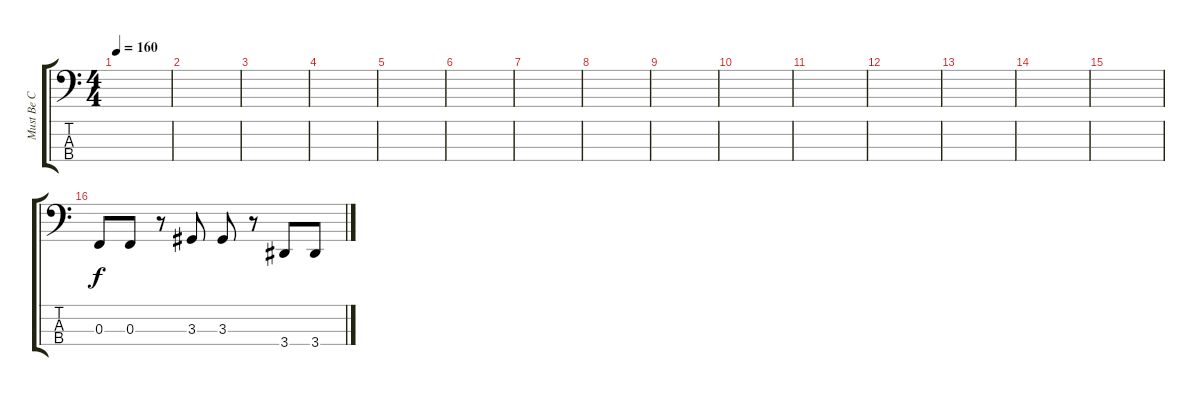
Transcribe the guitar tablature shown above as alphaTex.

\track ("Must Be C Tuned" "Must Be C ") {instrument electricbassfinger}
\staff {score tabs}
\tuning (Eb2 Bb1 F1 C1) {hide}
\ts (4 4)
\tempo 160
\clef f4
\ks c
|
|
|
|
|
|
|
|
|
|
|
|
|
|
|
0.3.8 0.3.8 r.8 3.3.8 3.3.8 r.8 3.4.8 3.4.8
